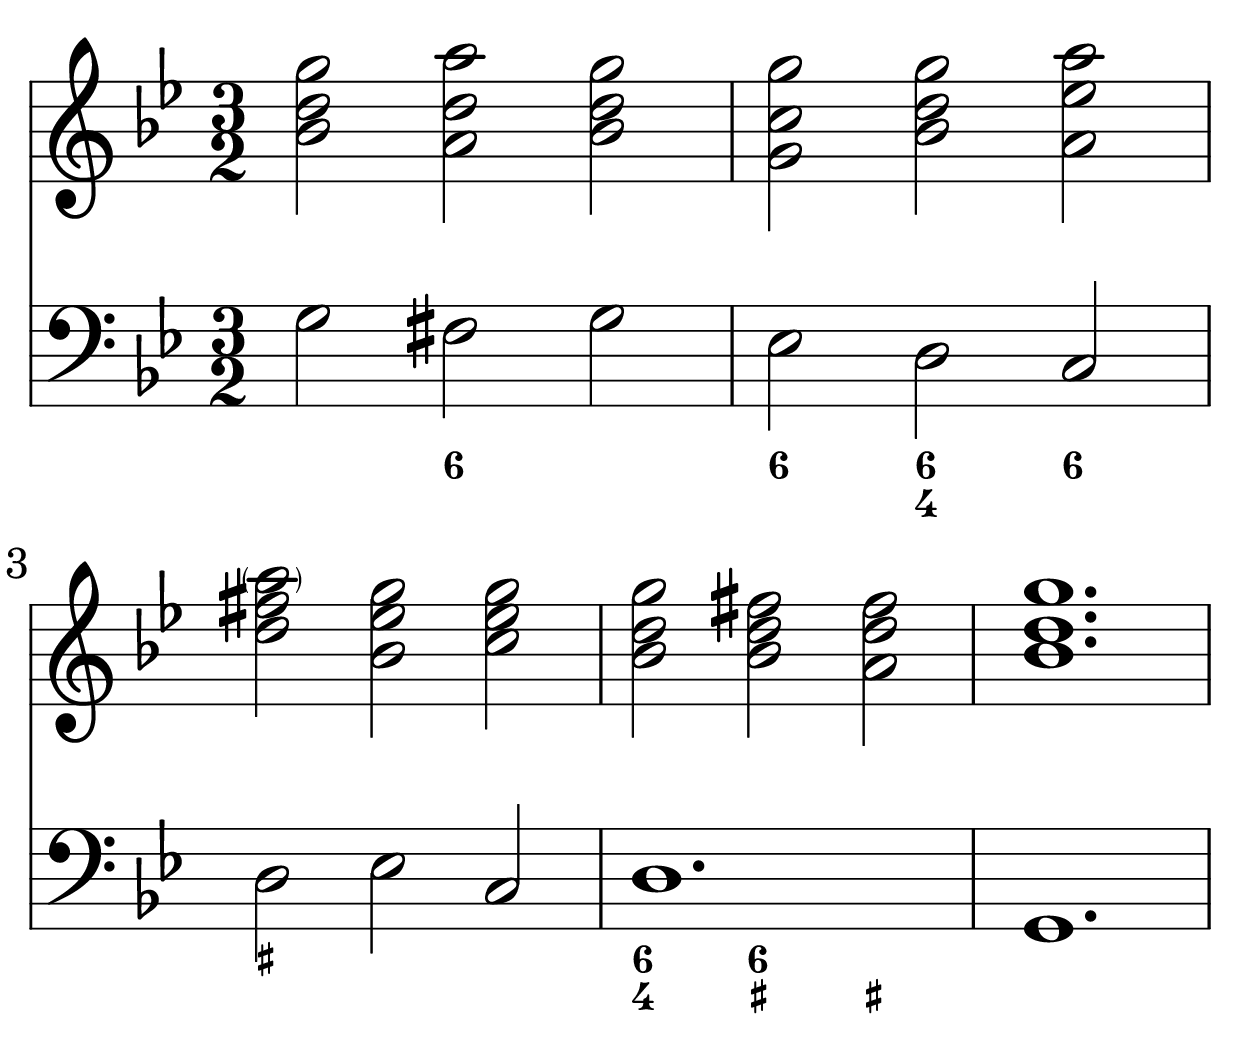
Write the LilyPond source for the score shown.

\version "2.24.1"

\include "page.ly"

global = {
  \time 3/2
  \key  g \minor
}

% NOTE: See `https://youtu.be/g_htbzpNJjA?list=PL6Towqbh0pdpxUL5NlGTOW2hwVVo1IhdQ`.

\score {
  <<
    \new Staff \with { midiInstrument = "clarinet" } {
      \global
      \clef treble
      \relative c'' {
        < bes   d     g     >2
        < a     d     a'    >
        < bes   d     g     >   |
        < g     c     g'    >
        < bes   d     g     >
        < a     ees'  a     >   |
        < d     fis   \parenthesize
                      a     >     % NOTE: Is there a better way to resolve the
        < bes   ees   g     >     %       leading-tone here?
        < c     ees   g     >   |
        < bes   d     g     >
        < bes   d     fis   >
        < a     d     fis   >   |
        < bes   d     g     >1. |
      }
    }
    \new Staff \with { midiInstrument = "cello" } {
      \global
      \clef bass
      <<
        \relative c' {
          g2  fis   g   |
          ees d     c   |
          d   ees   c   |
          d1.           |
          g,            |
        }
        \figures {
          s2    <6>     s       |
          <6>   <6 4>   <6>     |
          <_+>  s       s       |
          <6 4> <6 _+>  <_ _+>  |
          s1.                   |
        }
      >>
    }
  >>
  \layout { }
  \midi {
    \tempo 4 = 110
  }
}
